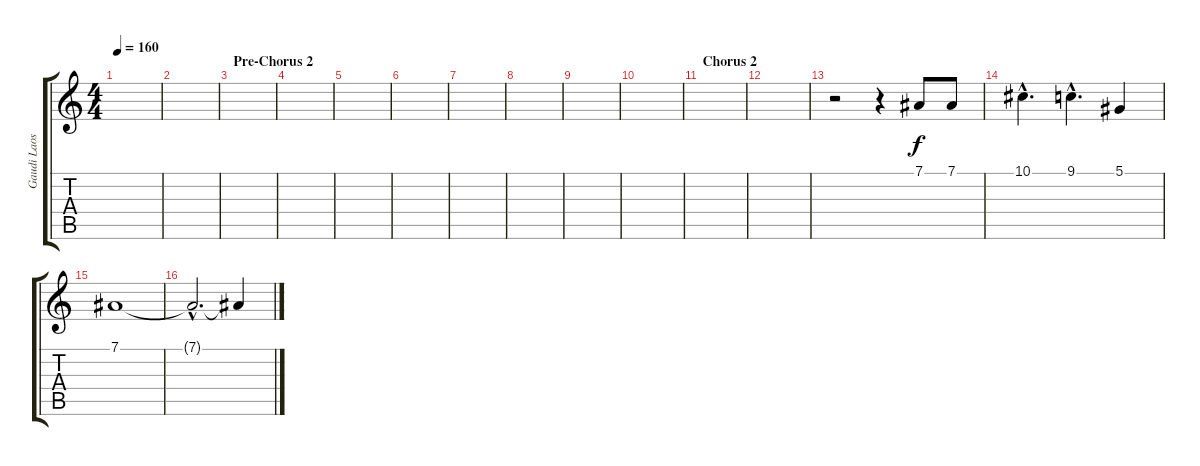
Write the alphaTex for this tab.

\track ("Gaudi Laos - Backing vocals" "Gaudi Laos") {instrument violin}
\staff {score tabs}
\tuning (Eb4 Bb3 Gb3 Db3 Ab2 Eb2) {hide}
\ts (4 4)
\tempo 160
\clef g2
\ks c
|
|
\section ("" "Pre-Chorus 2")
|
|
|
|
|
|
|
|
\section ("" "Chorus 2")
|
|
r.2 r.4 7.1.8 7.1.8 |
10.1{hac}.4{d} 9.1{hac}.4{d} 5.1.4 |
7.1.1 |
7.1{hac t}.2{d} 7.1{t}.4
